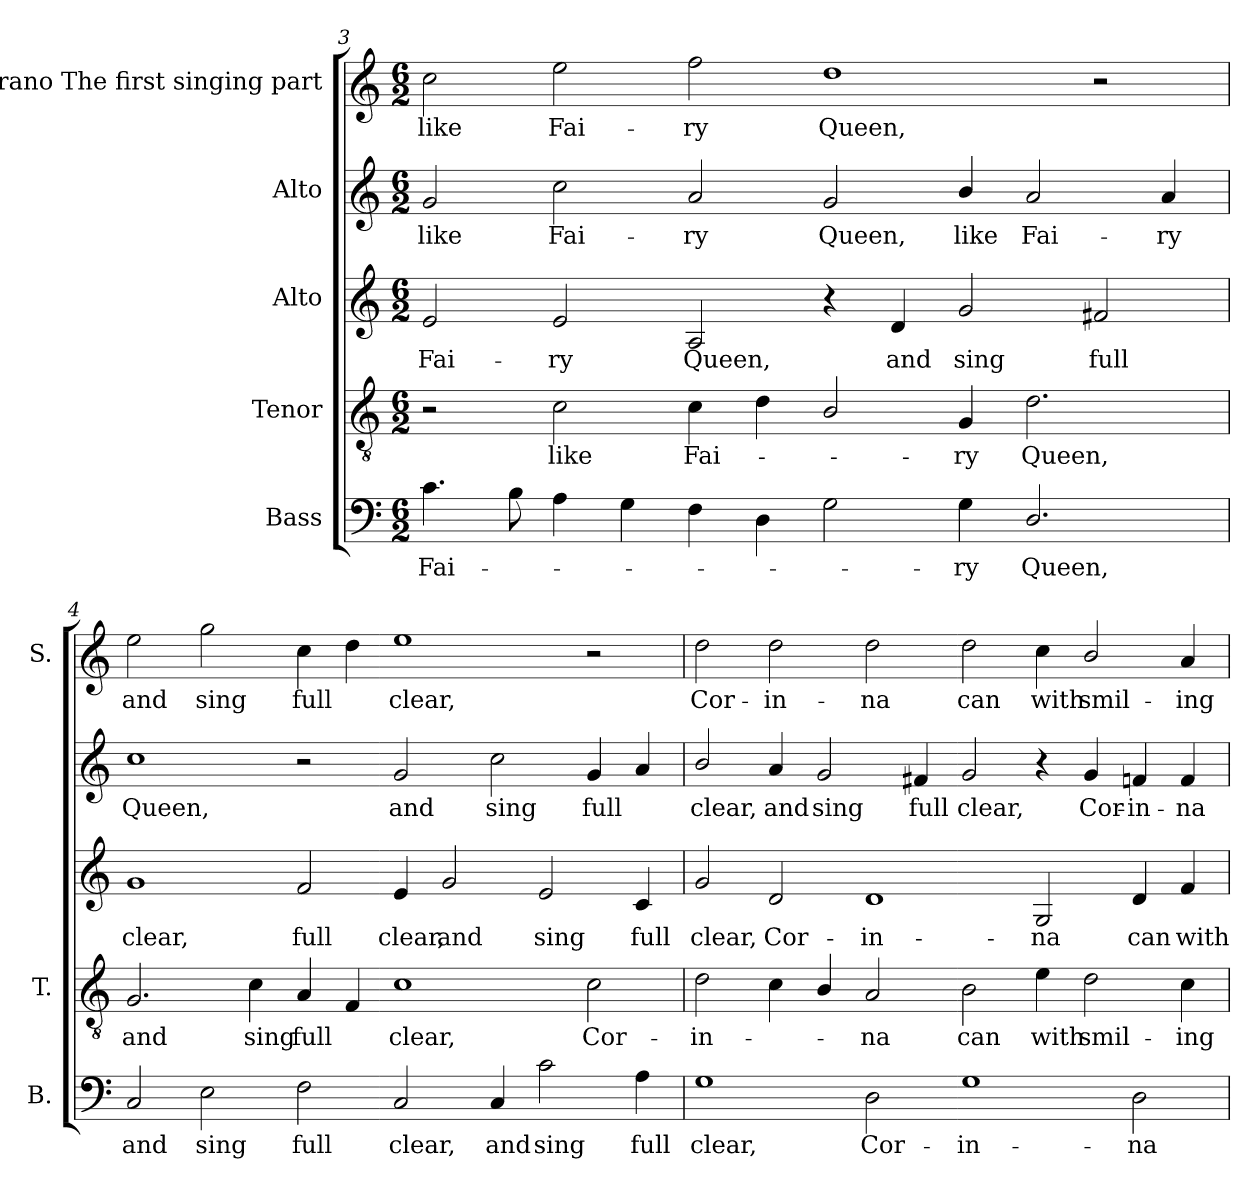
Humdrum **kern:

**kern	**text	**kern	**text	**kern	**text	**kern	**text	**kern	**text
*part5	*part5	*part4	*part4	*part3	*part3	*part2	*part2	*part1	*part1
*staff5	*staff5	*staff4	*staff4	*staff3	*staff3	*staff2	*staff2	*staff1	*staff1
*I"Bass	*	*I"Tenor	*	*I"Alto	*	*I"Alto	*	*I"Soprano The first singing part	*
*I'B.	*	*I'T.	*	*	*	*	*	*I'S.	*
!!LO:LB:g=z
*clefF4	*	*clefGv2	*	*clefG2	*	*clefG2	*	*clefG2	*
*	*	*ITrd7c12	*	*ITrd7c12	*	*ITrd7c12	*	*	*
*k[]	*	*k[]	*	*k[]	*	*k[]	*	*k[]	*
*C:	*	*C:	*	*C:	*	*C:	*	*C:	*
*M6/2	*	*M6/2	*	*M6/2	*	*M6/2	*	*M6/2	*
=3	=3	=3	=3	=3	=3	=3	=3	=3	=3
!	!LO:LY:b:color=#000000	!	!	!	!	!	!	!	!
!	!	!	!	!	!LO:LY:b:color=#000000	!	!	!	!
!	!	!	!	!	!	!	!LO:LY:b:color=#000000	!	!
!	!	!	!	!	!	!	!	!	!LO:LY:b:color=#000000
4.ci\	Fai-	2r	.	2Ei/	Fai-	2Gi/	like	2cci\	like
8Bi\	.	.	.	.	.	.	.	.	.
!	!	!	!LO:LY:b:color=#000000	!	!	!	!	!	!
!	!	!	!	!	!LO:LY:b:color=#000000	!	!	!	!
!	!	!	!	!	!	!	!LO:LY:b:color=#000000	!	!
!	!	!	!	!	!	!	!	!	!LO:LY:b:color=#000000
4Ai\	.	2Ci\	like	2Ei/	-ry	2ci\	Fai-	2eei\	Fai-
4Gi\	.	.	.	.	.	.	.	.	.
!	!	!	!LO:LY:b:color=#000000	!	!	!	!	!	!
!	!	!	!	!	!LO:LY:b:color=#000000	!	!	!	!
!	!	!	!	!	!	!	!LO:LY:b:color=#000000	!	!
!	!	!	!	!	!	!	!	!	!LO:LY:b:color=#000000
4Fi\	.	4Ci\	Fai-	2AAi/	Queen,	2Ai/	-ry	2ffi\	-ry
4Di\	.	4Di\	.	.	.	.	.	.	.
!	!	!	!	!	!	!	!LO:LY:b:color=#000000	!	!
!	!	!	!	!	!	!	!	!	!LO:LY:b:color=#000000
2Gi\	.	2BBi/	.	4r	.	2Gi/	Queen,	1ddi	Queen,
!	!	!	!	!	!LO:LY:b:color=#000000	!	!	!	!
.	.	.	.	4Di/	and	.	.	.	.
!	!LO:LY:b:color=#000000	!	!	!	!	!	!	!	!
!	!	!	!LO:LY:b:color=#000000	!	!	!	!	!	!
!	!	!	!	!	!LO:LY:b:color=#000000	!	!	!	!
!	!	!	!	!	!	!	!LO:LY:b:color=#000000	!	!
4Gi\	-ry	4GGi/	-ry	2Gi/	sing	4Bi/	like	.	.
!	!LO:LY:b:color=#000000	!	!	!	!	!	!	!	!
!	!	!	!LO:LY:b:color=#000000	!	!	!	!	!	!
!	!	!	!	!	!	!	!LO:LY:b:color=#000000	!	!
2.Di/	Queen,	2.Di\	Queen,	.	.	2Ai/	Fai-	.	.
!	!	!	!	!	!LO:LY:b:color=#000000	!	!	!	!
.	.	.	.	2F#Xi/	full	.	.	2r	.
!	!	!	!	!	!	!	!LO:LY:b:color=#000000	!	!
.	.	.	.	.	.	4Ai/	-ry	.	.
=4	=4	=4	=4	=4	=4	=4	=4	=4	=4
!	!LO:LY:b:color=#000000	!	!	!	!	!	!	!	!
!	!	!	!LO:LY:b:color=#000000	!	!	!	!	!	!
!	!	!	!	!	!LO:LY:b:color=#000000	!	!	!	!
!	!	!	!	!	!	!	!LO:LY:b:color=#000000	!	!
!	!	!	!	!	!	!	!	!	!LO:LY:b:color=#000000
2Ci/	and	2.GGi/	and	1Gi	clear,	1ci	Queen,	2eei\	and
!	!LO:LY:b:color=#000000	!	!	!	!	!	!	!	!
!	!	!	!	!	!	!	!	!	!LO:LY:b:color=#000000
2Ei\	sing	.	.	.	.	.	.	2ggi\	sing
!	!	!	!LO:LY:b:color=#000000	!	!	!	!	!	!
.	.	4Ci\	sing	.	.	.	.	.	.
!	!LO:LY:b:color=#000000	!	!	!	!	!	!	!	!
!	!	!	!LO:LY:b:color=#000000	!	!	!	!	!	!
!	!	!	!	!	!LO:LY:b:color=#000000	!	!	!	!
!	!	!	!	!	!	!	!	!	!LO:LY:b:color=#000000
2Fi\	full	4AAi/	full	2Fi/	full	2r	.	4cci\	full
.	.	4FFi/	.	.	.	.	.	4ddi\	.
!	!LO:LY:b:color=#000000	!	!	!	!	!	!	!	!
!	!	!	!LO:LY:b:color=#000000	!	!	!	!	!	!
!	!	!	!	!	!LO:LY:b:color=#000000	!	!	!	!
!	!	!	!	!	!	!	!LO:LY:b:color=#000000	!	!
!	!	!	!	!	!	!	!	!	!LO:LY:b:color=#000000
2Ci/	clear,	1Ci	clear,	4Ei/	clear,	2Gi/	and	1eei	clear,
!	!	!	!	!	!LO:LY:b:color=#000000	!	!	!	!
.	.	.	.	2Gi/	and	.	.	.	.
!	!LO:LY:b:color=#000000	!	!	!	!	!	!	!	!
!	!	!	!	!	!	!	!LO:LY:b:color=#000000	!	!
4Ci/	and	.	.	.	.	2ci\	sing	.	.
!	!LO:LY:b:color=#000000	!	!	!	!	!	!	!	!
!	!	!	!	!	!LO:LY:b:color=#000000	!	!	!	!
2ci\	sing	.	.	2Ei/	sing	.	.	.	.
!	!	!	!LO:LY:b:color=#000000	!	!	!	!	!	!
!	!	!	!	!	!	!	!LO:LY:b:color=#000000	!	!
.	.	2Ci\	Cor-	.	.	4Gi/	full	2r	.
!	!LO:LY:b:color=#000000	!	!	!	!	!	!	!	!
!	!	!	!	!	!LO:LY:b:color=#000000	!	!	!	!
4Ai\	full	.	.	4Ci/	full	4Ai/	.	.	.
!!LO:LB:g=z
=5	=5	=5	=5	=5	=5	=5	=5	=5	=5
!	!LO:LY:b:color=#000000	!	!	!	!	!	!	!	!
!	!	!	!LO:LY:b:color=#000000	!	!	!	!	!	!
!	!	!	!	!	!LO:LY:b:color=#000000	!	!	!	!
!	!	!	!	!	!	!	!LO:LY:b:color=#000000	!	!
!	!	!	!	!	!	!	!	!	!LO:LY:b:color=#000000
1Gi	clear,	2Di\	-in-	2Gi/	clear,	2Bi/	clear,	2ddi\	Cor-
!	!	!	!	!	!LO:LY:b:color=#000000	!	!	!	!
!	!	!	!	!	!	!	!LO:LY:b:color=#000000	!	!
!	!	!	!	!	!	!	!	!	!LO:LY:b:color=#000000
.	.	4Ci\	.	2Di/	Cor-	4Ai/	and	2ddi\	-in-
!	!	!	!	!	!	!	!LO:LY:b:color=#000000	!	!
.	.	4BBi/	.	.	.	2Gi/	sing	.	.
!	!LO:LY:b:color=#000000	!	!	!	!	!	!	!	!
!	!	!	!LO:LY:b:color=#000000	!	!	!	!	!	!
!	!	!	!	!	!LO:LY:b:color=#000000	!	!	!	!
!	!	!	!	!	!	!	!	!	!LO:LY:b:color=#000000
2Di\	Cor-	2AAi/	-na	1Di	-in-	.	.	2ddi\	-na
!	!	!	!	!	!	!	!LO:LY:b:color=#000000	!	!
.	.	.	.	.	.	4F#Xi/	full	.	.
!	!LO:LY:b:color=#000000	!	!	!	!	!	!	!	!
!	!	!	!LO:LY:b:color=#000000	!	!	!	!	!	!
!	!	!	!	!	!	!	!LO:LY:b:color=#000000	!	!
!	!	!	!	!	!	!	!	!	!LO:LY:b:color=#000000
1Gi	-in-	2BBi\	can	.	.	2Gi/	clear,	2ddi\	can
!	!	!	!LO:LY:b:color=#000000	!	!	!	!	!	!
!	!	!	!	!	!LO:LY:b:color=#000000	!	!	!	!
!	!	!	!	!	!	!	!	!	!LO:LY:b:color=#000000
.	.	4Ei\	with	2GGi/	-na	4r	.	4cci\	with
!	!	!	!LO:LY:b:color=#000000	!	!	!	!	!	!
!	!	!	!	!	!	!	!LO:LY:b:color=#000000	!	!
!	!	!	!	!	!	!	!	!	!LO:LY:b:color=#000000
.	.	2Di\	smil-	.	.	4Gi/	Cor-	2bi/	smil-
!	!LO:LY:b:color=#000000	!	!	!	!	!	!	!	!
!	!	!	!	!	!LO:LY:b:color=#000000	!	!	!	!
!	!	!	!	!	!	!	!LO:LY:b:color=#000000	!	!
2Di\	-na	.	.	4Di/	can	4Fni/	-in-	.	.
!	!	!	!LO:LY:b:color=#000000	!	!	!	!	!	!
!	!	!	!	!	!LO:LY:b:color=#000000	!	!	!	!
!	!	!	!	!	!	!	!LO:LY:b:color=#000000	!	!
!	!	!	!	!	!	!	!	!	!LO:LY:b:color=#000000
.	.	4Ci\	-ing	4Fi/	with	4Fi/	-na	4ai/	-ing
=	=	=	=	=	=	=	=	=	=
*-	*-	*-	*-	*-	*-	*-	*-	*-	*-
